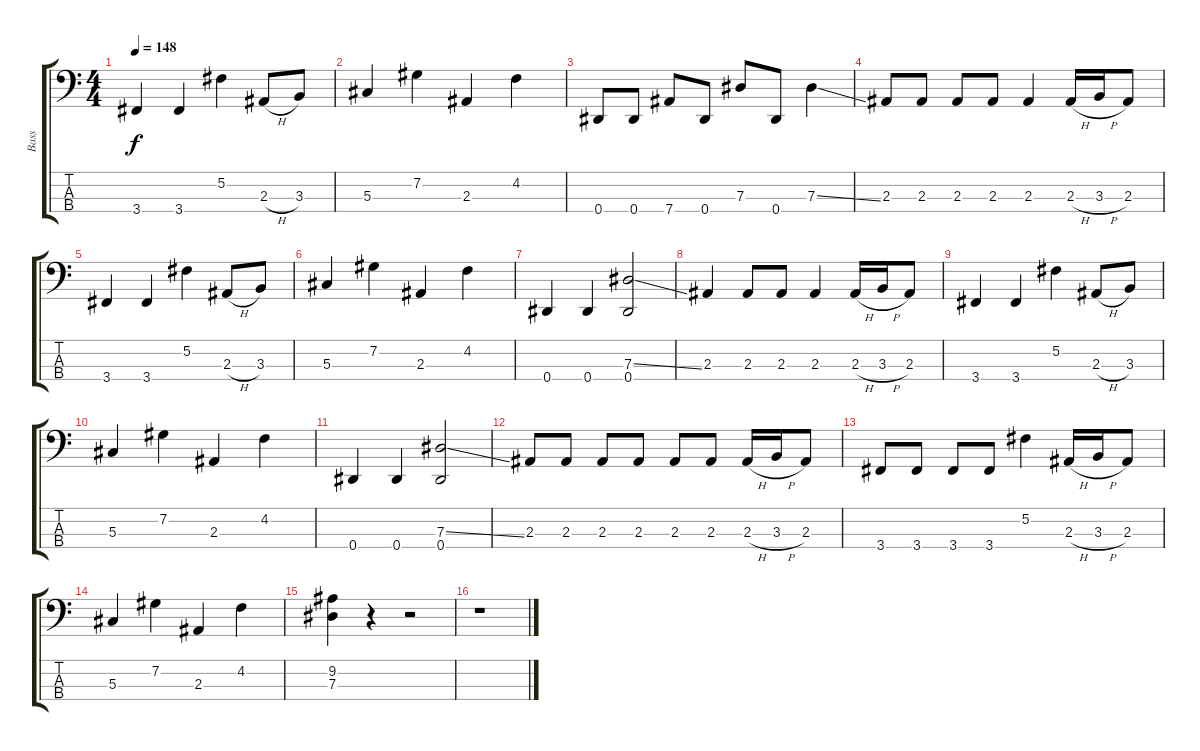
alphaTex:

\track ("Bass" "Bass") {instrument electricbasspick}
\staff {score tabs}
\tuning (Gb2 Db2 Ab1 Eb1) {hide}
\ts (4 4)
\tempo 148
\clef f4
\ks c
3.4.4{dy f} 3.4.4 5.2.4 2.3{h}.8 3.3.8 |
5.3.4 7.2.4 2.3.4 4.2.4 |
0.4.8 0.4.8 7.4.8 0.4.8 7.3.8 0.4.8 7.3{ss}.4 |
2.3.8 2.3.8 2.3.8 2.3.8 2.3.4 2.3{h}.16 3.3{h}.16 2.3.8 |
3.4.4 3.4.4 5.2.4 2.3{h}.8 3.3.8 |
5.3.4 7.2.4 2.3.4 4.2.4 |
0.4.4 0.4.4 (7.3{ss} 0.4).2 |
2.3.4 2.3.8 2.3.8 2.3.4 2.3{h}.16 3.3{h}.16 2.3.8 |
3.4.4 3.4.4 5.2.4 2.3{h}.8 3.3.8 |
5.3.4 7.2.4 2.3.4 4.2.4 |
0.4.4 0.4.4 (7.3{ss} 0.4).2 |
2.3.8 2.3.8 2.3.8 2.3.8 2.3.8 2.3.8 2.3{h}.16 3.3{h}.16 2.3.8 |
3.4.8 3.4.8 3.4.8 3.4.8 5.2.4 2.3{h}.16 3.3{h}.16 2.3.8 |
5.3.4 7.2.4 2.3.4 4.2.4 |
(9.2 7.3).4 r.4 r.2 |
r.1
